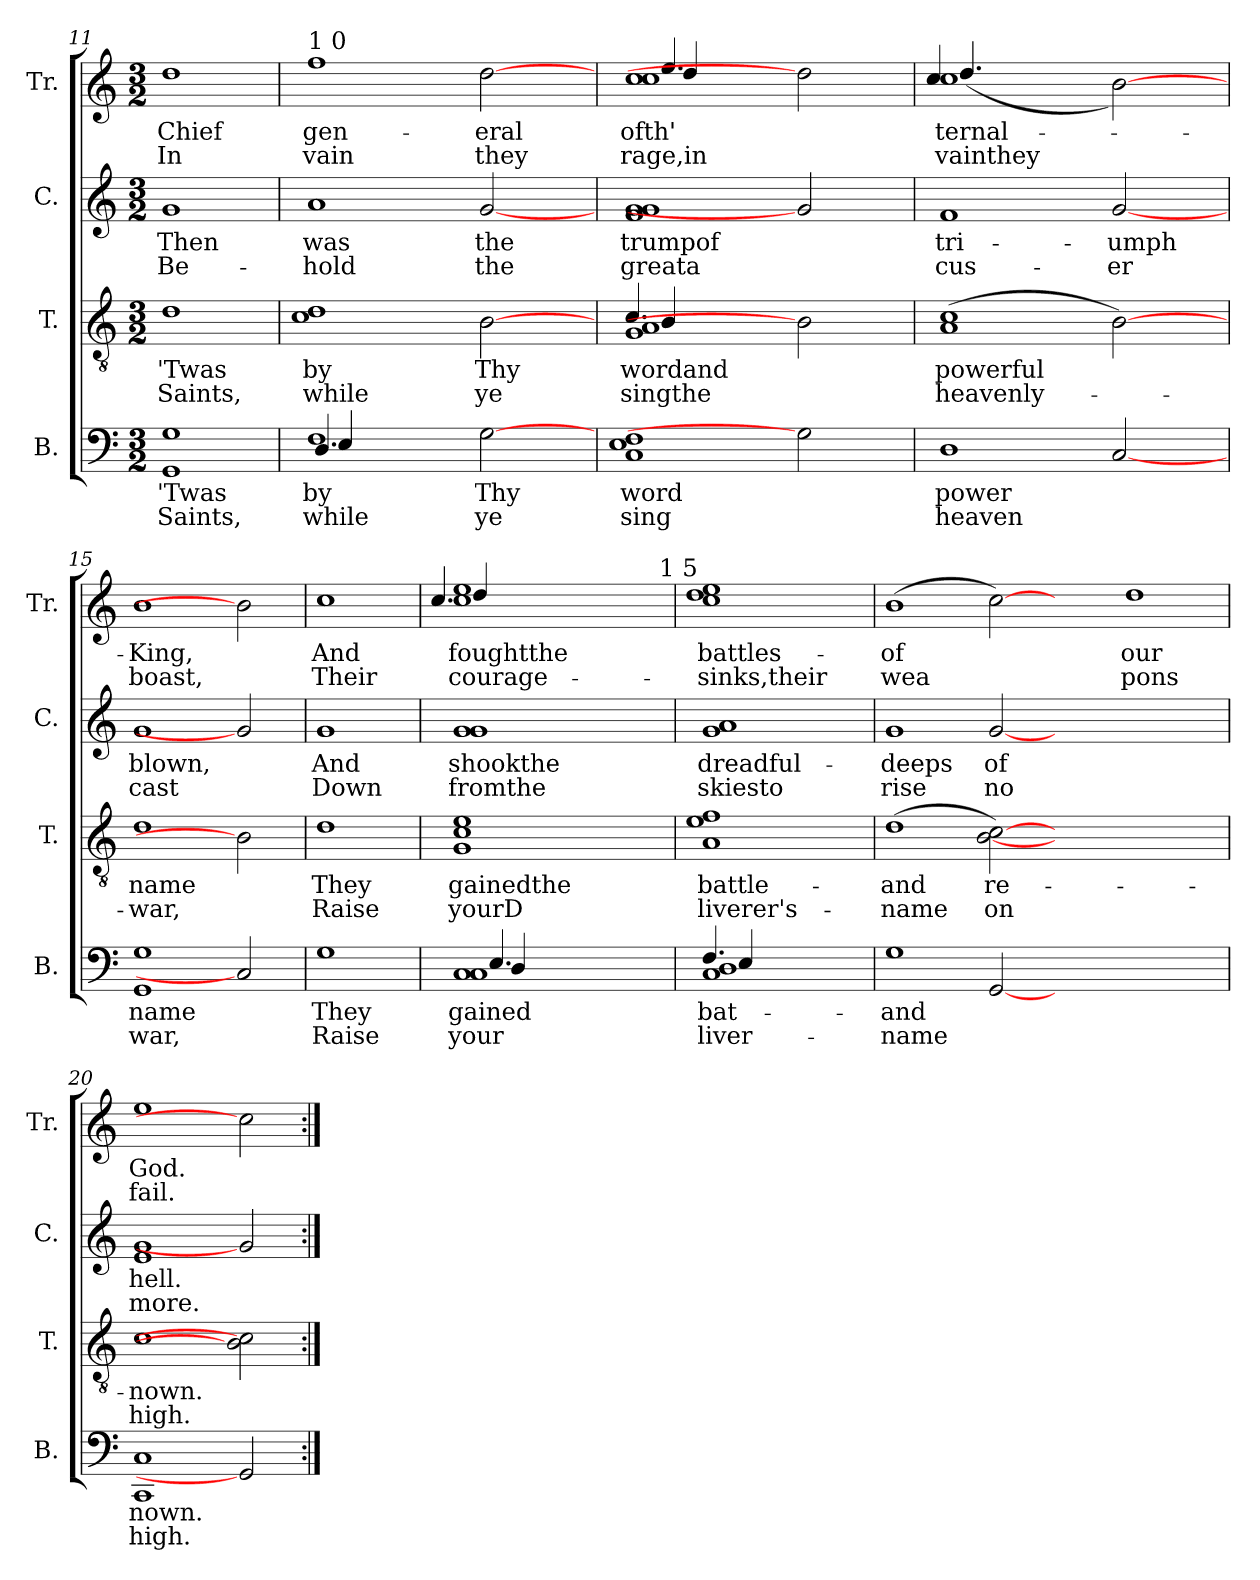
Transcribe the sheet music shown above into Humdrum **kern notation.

**kern	**text	**text	**kern	**text	**text	**kern	**text	**text	**kern	**text	**text
*part4	*part4	*part4	*part3	*part3	*part3	*part2	*part2	*part2	*part1	*part1	*part1
*staff4	*staff4	*staff4	*staff3	*staff3	*staff3	*staff2	*staff2	*staff2	*staff1	*staff1	*staff1
*I"B.	*	*	*I"T.	*	*	*I"C.	*	*	*I"Tr.	*	*
*I'B.	*	*	*I'T.	*	*	*I'C.	*	*	*I'Tr.	*	*
*clefF4	*	*	*clefGv2	*	*	*clefG2	*	*	*clefG2	*	*
*k[]	*	*	*k[]	*	*	*k[]	*	*	*k[]	*	*
*C:	*	*	*C:	*	*	*C:	*	*	*C:	*	*
*M3/2	*	*	*M3/2	*	*	*M3/2	*	*	*M3/2	*	*
=11	=11	=11	=11	=11	=11	=11	=11	=11	=11	=11	=11
!	!LO:LY:a:rj	!LO:LY:b:rj	!	!LO:LY:b:rj	!LO:LY:b:rj	!	!LO:LY:b:rj	!LO:LY:b:rj	!	!LO:LY:b:rj	!LO:LY:b:rj
1G 1GG	'Twas	Saints,	1d	'Twas	Saints,	1g	Then	Be-	1dd	Chief	In
!!LO:PB:g=z
=12	=12	=12	=12	=12	=12	=12	=12	=12	=12	=12	=12
*^	*	*	*	*	*	*	*	*	*	*	*
*	*^	*	*	*	*	*	*	*	*	*	*	*
!	!	!	!	!	!	!	!	!	!	!	!LO:TX:a:t=1 0	!	!
!	!	!	!LO:LY:a:rj	!LO:LY:b:rj	!	!LO:LY:b:rj	!LO:LY:b:rj	!	!LO:LY:b:rj	!LO:LY:b:rj	!	!LO:LY:b:rj	!LO:LY:b:rj
(>1F	4.D/)	4E/	by	while	(>1d 1c	by	while	1a	-was	hold	1ff	gen-	-vain
.	.	1ryy	.	.	.	.	.	.	.	.	.	.	.
.	1ryy	.	.	.	.	.	.	.	.	.	.	.	.
!	!	!	!LO:LY:a:rj	!LO:LY:b:rj	!	!LO:LY:b:rj	!LO:LY:b:rj	!	!LO:LY:b:rj	!LO:LY:b:rj	!	!LO:LY:b:rj	!LO:LY:b:rj
[2G	.	.	Thy	ye	[2B	Thy	ye	[2g	the	the	[2dd	eral	they
.	.	4ryy	.	.	.	.	.	.	.	.	.	.	.
.	8ryy	.	.	.	.	.	.	.	.	.	.	.	.
*	*v	*v	*	*	*	*	*	*	*	*	*	*	*
=13	=13	=13	=13	=13	=13	=13	=13	=13	=13	=13	=13	=13
!	!	!LO:LY:a:rj	!LO:LY:b:rj	!	!LO:LY:b:rj	!LO:LY:b:rj	!	!LO:LY:b:rj	!LO:LY:b:rj	!	!LO:LY:b:rj	!LO:LY:b:rj
*	*	*	*	*^	*	*	*	*	*	*^	*	*
*v	*v	*	*	*	*^	*	*	*	*	*	*	*^	*	*
(>1F 1C 1E	word	sing	(>1A 1G	4.c/)	4B/	wordand	singthe	(<1g 1f 1g	trumpof	greata	(>1cc 1cc	4.ee/)	4dd/	ofth'	rage,in
.	.	.	.	.	1ryy	.	.	.	.	.	.	.	1ryy	.	.
.	.	.	.	1ryy	.	.	.	.	.	.	.	1ryy	.	.	.
2G]	.	.	2B]	.	.	.	.	2g]	.	.	2dd]	.	.	.	.
.	.	.	.	.	4ryy	.	.	.	.	.	.	.	4ryy	.	.
.	.	.	.	8ryy	.	.	.	.	.	.	.	8ryy	.	.	.
*	*	*	*	*v	*v	*	*	*	*	*	*	*	*	*	*
=14	=14	=14	=14	=14	=14	=14	=14	=14	=14	=14	=14	=14	=14	=14
!	!LO:LY:a:rj	!LO:LY:b:rj	!	!	!LO:LY:b:rj	!LO:LY:b:rj	!	!LO:LY:b:rj	!LO:LY:b:rj	!	!	!	!LO:LY:b:rj	!LO:LY:b:rj
*	*	*	*v	*v	*	*	*	*	*	*	*	*	*	*
1D	power-	-heaven-	(>1A 1c	powerful-	-heavenly-	1f	tri-	-cus-	1cc	(>4.dd/	4cc/	ternal-	-vainthey
.	.	.	.	.	.	.	.	.	.	.	1ryy	.	.
.	.	.	.	.	.	.	.	.	.	1ryy	.	.	.
!	!LO:LY:a:rj	!LO:LY:b:rj	!	!LO:LY:b:rj	!LO:LY:b:rj	!	!LO:LY:b:rj	!LO:LY:b:rj	!	!	!	!LO:LY:b:rj	!LO:LY:b:rj
[2C	--	--	[2B)	-	.	[2g	-umph	er	[2b)	.	.	.	.
.	.	.	.	.	.	.	.	.	.	.	4ryy	.	.
.	.	.	.	.	.	.	.	.	.	8ryy	.	.	.
*	*	*	*	*	*	*	*	*	*	*v	*v	*	*
=15	=15	=15	=15	=15	=15	=15	=15	=15	=15	=15	=15	=15
!	!LO:LY:a:rj	!LO:LY:b:rj	!	!LO:LY:b:rj	!LO:LY:b:rj	!	!LO:LY:b:rj	!LO:LY:b:rj	!	!	!LO:LY:b:rj	!LO:LY:b:rj
*	*	*	*	*	*	*	*	*	*v	*v	*	*
1G 1GG	-name	war,	1d	name	war,	1g	blown,	cast	1b	King,	boast,
2C]	.	.	2B]	.	.	2g]	.	.	2b]	.	.
=16	=16	=16	=16	=16	=16	=16	=16	=16	=16	=16	=16
!	!LO:LY:a:rj	!LO:LY:b:rj	!	!LO:LY:b:rj	!LO:LY:b:rj	!	!LO:LY:b:rj	!LO:LY:b:rj	!	!LO:LY:b:rj	!LO:LY:b:rj
1G	They	Raise	1d	They	Raise	1g	And	Down	1cc	And	Their
=17	=17	=17	=17	=17	=17	=17	=17	=17	=17	=17	=17
*^	*	*	*	*	*	*	*	*	*	*	*
*	*^	*	*	*	*	*	*	*	*	*	*	*
!	!	!	!LO:LY:a:rj	!LO:LY:b:rj	!	!LO:LY:b:rj	!LO:LY:b:rj	!	!LO:LY:b:rj	!LO:LY:b:rj	!	!LO:LY:b:rj	!LO:LY:b:rj
*	*	*	*	*	*	*	*	*	*	*	*^	*	*
*	*	*	*	*	*	*	*	*	*	*	*	*^	*	*
*	*	*	*	*	*	*	*	*	*	*	*	*	*^	*	*
(>1C 1C	4.E/)	4D/	gained	your	(<1c 1G 1e	gainedthe	yourD	1g 1g	shookthe	fromthe	(>1ee 1cc	4.cc/)	4dd/	2ryy	foughtthe	courage-
.	.	2.ryy	.	.	.	.	.	.	.	.	.	.	2.ryy	.	.	.
.	2ryy	.	.	.	.	.	.	.	.	.	.	2ryy	.	.	.	.
.	.	.	.	.	.	.	.	.	.	.	.	.	.	4ryy	.	.
.	.	.	.	.	.	.	.	.	.	.	.	.	.	8ryy	.	.
.	8ryy	.	.	.	.	.	.	.	.	.	.	8ryy	.	16ryy	.	.
.	.	.	.	.	.	.	.	.	.	.	.	.	.	64ryy	.	.
!	!	!	!	!	!	!	!	!	!	!	!	!	!	!LO:TX:a:t=1 5	!	!
.	.	.	.	.	.	.	.	.	.	.	.	.	.	32.ryy	.	.
=18	=18	=18	=18	=18	=18	=18	=18	=18	=18	=18	=18	=18	=18	=18	=18	=18
!	!	!	!LO:LY:a:rj	!LO:LY:b:rj	!	!LO:LY:b:rj	!LO:LY:b:rj	!	!LO:LY:b:rj	!LO:LY:b:rj	!	!	!	!	!LO:LY:b:rj	!LO:LY:b:rj
*	*	*	*	*	*	*	*	*	*	*	*v	*v	*v	*v	*	*
(>1D 1C	4.F/)	4E/	bat-	-liver-	(>1f 1A 1e	battle-	-liverer's-	1a 1g	dreadful-	-skiesto	(>1dd 1cc 1ee	-battles-	-sinks,their
.	.	2.ryy	.	.	.	.	.	.	.	.	.	.	.
.	2ryy	.	.	.	.	.	.	.	.	.	.	.	.
.	8ryy	.	.	.	.	.	.	.	.	.	.	.	.
*	*v	*v	*	*	*	*	*	*	*	*	*	*	*
=19	=19	=19	=19	=19	=19	=19	=19	=19	=19	=19	=19	=19
!	!	!LO:LY:a:rj	!LO:LY:b:rj	!	!LO:LY:b:rj	!LO:LY:b:rj	!	!LO:LY:b:rj	!LO:LY:b:rj	!	!LO:LY:b:rj	!LO:LY:b:rj
*v	*v	*	*	*	*	*	*	*	*	*	*	*
1G	-and	name	(>1d	-and	name	1g	deeps	rise	(>1b	of	wea-
!	!LO:LY:a:rj	!LO:LY:b:rj	!	!LO:LY:b:rj	!LO:LY:b:rj	!	!LO:LY:b:rj	!LO:LY:b:rj	!	!LO:LY:b:rj	!LO:LY:b:rj
[2GG	.	.	[2c [2B)	re-	-on	[2g	of	no	[2cc)	--	-
1.ryy	.	.	1.ryy	.	.	1.ryy	.	.	2ryy	.	.
!	!	!	!	!	!	!	!	!	!	!LO:LY:b:rj	!LO:LY:b:rj
.	.	.	.	.	.	.	.	.	1dd	our	pons
=20	=20	=20	=20	=20	=20	=20	=20	=20	=20	=20	=20
!	!LO:LY:a:rj	!LO:LY:b:rj	!	!LO:LY:b:rj	!LO:LY:b:rj	!	!LO:LY:b:rj	!LO:LY:b:rj	!	!LO:LY:b:rj	!LO:LY:b:rj
1C 1CC	nown.	high.	1c	nown.	high.	1e 1g	hell.	more.	1ee	God.	fail.
2GG]	.	.	2c] 2B]	.	.	2g]	.	.	2cc]	.	.
=:|!	=:|!	=:|!	=:|!	=:|!	=:|!	=:|!	=:|!	=:|!	=:|!	=:|!	=:|!
*-	*-	*-	*-	*-	*-	*-	*-	*-	*-	*-	*-
